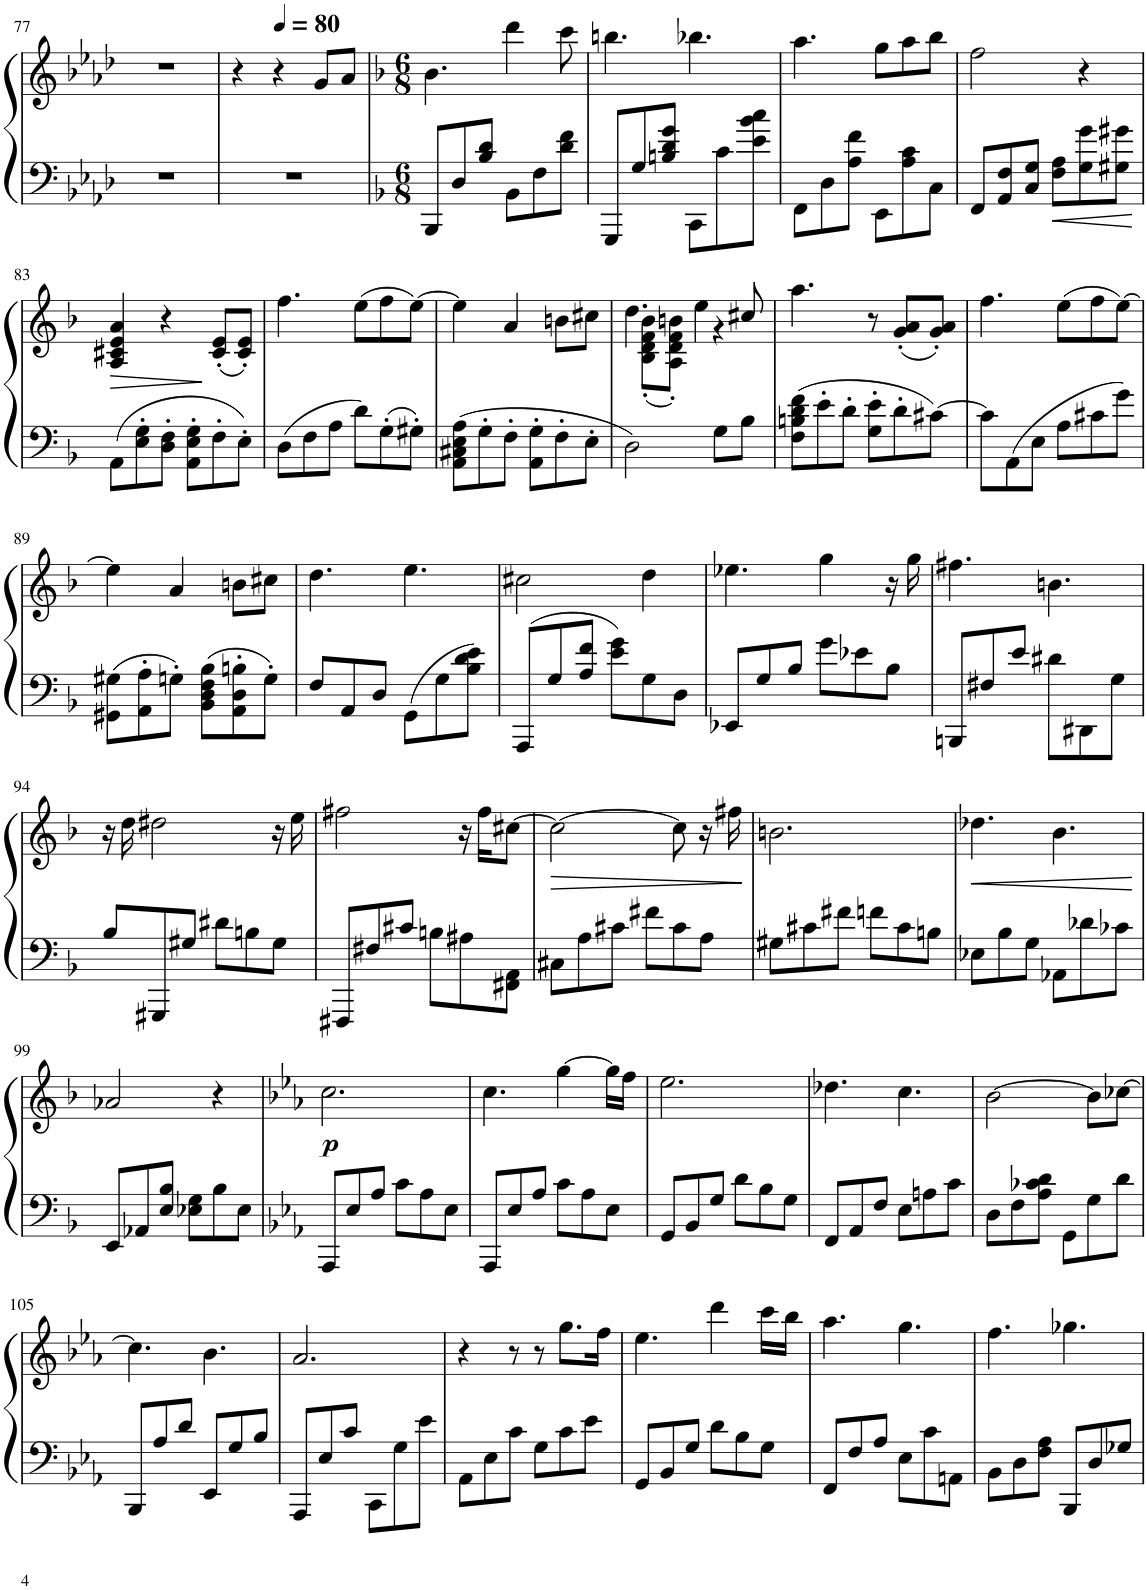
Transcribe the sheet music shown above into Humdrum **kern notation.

**kern	**kern	**dynam
*part1	*part1	*part1
*staff2	*staff1	*staff1/2
*I"Piano	*	*
*I'Pno.	*	*
!!LO:PB:g=z
*clefF4	*clefG2	*
*k[b-e-a-d-]	*k[b-e-a-d-]	*
*M3/4	*M3/4	*
=77	=77	=77
2.r	2.r	.
=78	=78	=78
2.r	4r	.
*	*MM80	*
.	4r	.
.	8g/L	.
.	8a-/J	.
=79	=79	=79
*k[b-]	*k[b-]	*
*M6/8	*M6/8	*
8BBB-/L	4.b-\	.
8D/	.	.
8B-/ 8d/J	.	.
8BB-\L	4ddd\	.
8F\	.	.
8d\ 8f\J	8ccc\	.
=80	=80	=80
8GGG/L	4.bbn\	.
8G/	.	.
8Bn/ 8d/ 8g/J	.	.
8CC\L	4.bb-X\	.
8c\	.	.
8e\ 8b-\ 8cc\J	.	.
=81	=81	=81
8FF\L	4.aa\	.
8D\	.	.
8A\ 8f\J	.	.
8EE\L	8gg\L	.
8A\ 8c\	8aa\	.
8C\J	8bb-\J	.
=82	=82	=82
8FF/L	2ff\	.
8AA/ 8F/	.	.
8C/ 8G/J	.	.
8F\ 8A\L	.	.
8G\ 8g\	4r	.
8G#X\ 8g#X\J	.	.
!!LO:LB:g=z
=83	=83	=83
!	!	!LO:HP:b
8AA\L	4A/ 4c#X/ 4e/ 4a/	>
8E\' 8G\'	.	.
8D\' 8F\'J	4r	.
8AA\' 8E\' 8G\'L	.	.
8F'\	(8c#/' 8e/'L	]
8E'\J	8c#/' 8e/'J)	.
=84	=84	=84
8D\L	4.ff\	.
8F\	.	.
8A\J	.	.
8d\L	(8ee\L	.
8G'\	8ff\	.
8G#X'\J	[8ee\J)	.
=85	=85	=85
8AA\ 8C#X\ 8E\ 8A\L	4ee\]	.
8G'\	.	.
8F'\J	4a/	.
8AA\' 8G\'L	.	.
8F'\	8bn\L	.
8E'\J	8cc#X\J	.
=86	=86	=86
*	*^	*
2D\	4.dd\	8ryy	.
.	.	(8B-\' 8d\' 8f\' 8b-\'L	.
.	.	8A\' 8d\' 8f\' 8bn\'J)	.
.	4ee\	8ryy	.
8G\L	.	4r	.
8B-\J	8cc#X/	.	.
*	*v	*v	*
=87	=87	=87
8F\ 8Bn\ 8d\ 8f\L	4.aa\	.
8e'\	.	.
8d'\J	.	.
8G\' 8e\'L	8r	.
8d'\	(8g/' 8a/'L	.
[8c#X\J	8g/' 8a/'J)	.
=88	=88	=88
8c#\L]	4.ff\	.
8AA\	.	.
8E\J	.	.
8A\L	(8ee\L	.
8c#X\	8ff\	.
8g\J	[8ee\J)	.
!!LO:LB:g=z
=89	=89	=89
8GG#X\ 8G#X\L	4ee\]	.
8AA\' 8A\'	.	.
8Gn'\J	4a/	.
8BB-\ 8D\ 8F\ 8B-\L	.	.
8AA\' 8D\' 8Bn\'	8bn\L	.
8G'\J	8cc#X\J	.
=90	=90	=90
8F/L	4.dd\	.
8AA/	.	.
8D/J	.	.
8GG\L	4.ee\	.
8G\	.	.
8B-\ 8d\ 8e\J	.	.
=91	=91	=91
8AAA/L	2cc#X\	.
8G/	.	.
8A/ 8f/J	.	.
8e\ 8g\L	.	.
8G\	4dd\	.
8D\J	.	.
=92	=92	=92
8EE-X/L	4.ee-X\	.
8G/	.	.
8B-/J	.	.
8g\L	4gg\	.
8e-X\	.	.
8B-\J	16r	.
.	16gg\	.
=93	=93	=93
8BBBn/L	4.ff#X\	.
8F#X/	.	.
8e/J	.	.
8d#X\L	4.bn\	.
8DD#X\	.	.
8G\J	.	.
!!LO:LB:g=z
=94	=94	=94
8B-/L	16r	.
.	16dd\	.
8GGG#X/	2dd#X\	.
8G#X/J	.	.
8d#X\L	.	.
8Bn\	.	.
8G#\J	16r	.
.	16ee\	.
=95	=95	=95
8FFF#X/L	2ff#X\	.
8F#X/	.	.
8c#X/J	.	.
8Bn\L	.	.
8A#X\	16r	.
.	16ff#\KL	.
8FF#X\ 8AA\J	[8cc#X\J	.
=96	=96	=96
!	!	!LO:HP:b
8C#X\L	2cc#\_	>
8A\	.	.
8c#X\J	.	.
8f#X\L	.	.
8c#\	8cc#\]	.
8A\J	16r	.
.	16ff#X\	.
.	.	]
=97	=97	=97
8G#X\L	2.bn\	.
8c#X\	.	.
8f#X\J	.	.
8fn\L	.	.
8c#\	.	.
8Bn\J	.	.
=98	=98	=98
!	!	!LO:HP:b
8E-X\L	4.dd-X\	<
8B-\	.	.
8G\J	.	.
8AA-X\L	4.b-\	.
8d-X\	.	.
8c-X\J	.	.
.	.	[
!!LO:LB:g=z
=99	=99	=99
8EE/L	2a-X/	.
8AA-X/	.	.
8E/ 8B-/J	.	.
8E-X\ 8G\L	.	.
8B-\	4r	.
8E-\J	.	.
=100	=100	=100
*k[b-e-a-]	*k[b-e-a-]	*
!	!	!LO:DY:b
8AAA-/L	2.cc\	p
8E-/	.	.
8A-/J	.	.
8c\L	.	.
8A-\	.	.
8E-\J	.	.
=101	=101	=101
8AAA-/L	4.cc\	.
8E-/	.	.
8A-/J	.	.
8c\L	[4gg\	.
8A-\	.	.
8E-\J	16gg\LL]	.
.	16ff\JJ	.
=102	=102	=102
8GG/L	2.ee-\	.
8BB-/	.	.
8G/J	.	.
8d\L	.	.
8B-\	.	.
8G\J	.	.
=103	=103	=103
8FF/L	4.dd-X\	.
8AA-/	.	.
8F/J	.	.
8E-\L	4.cc\	.
8An\	.	.
8c\J	.	.
=104	=104	=104
8D\L	[2b-\	.
8F\	.	.
8A-\ 8c-X\ 8d\J	.	.
8GG\L	.	.
8G\	8b-\L]	.
8d\J	[8cc-X\J	.
!!LO:LB:g=z
=105	=105	=105
8BBB-/L	4.cc-\]	.
8A-/	.	.
8d/J	.	.
8EE-/L	4.b-\	.
8G/	.	.
8B-/J	.	.
=106	=106	=106
8AAA-/L	2.a-/	.
8E-/	.	.
8c/J	.	.
8CC\L	.	.
8G\	.	.
8e-\J	.	.
=107	=107	=107
8AA-\L	4r	.
8E-\	.	.
8c\J	8r	.
8G\L	8r	.
8c\	8.gg\L	.
8e-\J	.	.
.	16ff\Jk	.
=108	=108	=108
8GG/L	4.ee-\	.
8BB-/	.	.
8G/J	.	.
8d\L	4ddd\	.
8B-\	.	.
8G\J	16ccc\LL	.
.	16bb-\JJ	.
=109	=109	=109
8FF/L	4.aa-\	.
8F/	.	.
8A-/J	.	.
8E-\L	4.gg\	.
8c\	.	.
8AAn\J	.	.
=110	=110	=110
8BB-\L	4.ff\	.
8D\	.	.
8F\ 8A-\J	.	.
8BBB-/L	4.gg-X\	.
8D/	.	.
8G-X/J	.	.
=	=	=
*-	*-	*-
